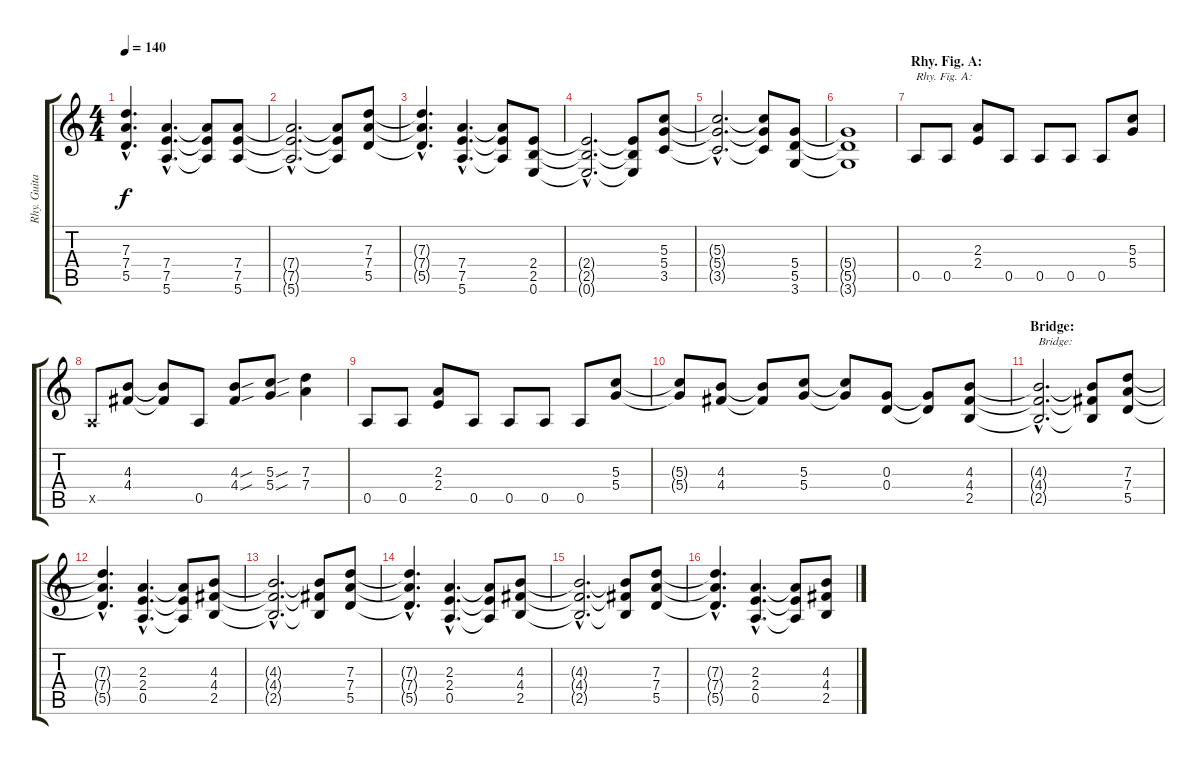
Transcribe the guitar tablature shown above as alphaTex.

\track ("Rhy. Guitar 1" "Rhy. Guita") {instrument distortionguitar}
\staff {score tabs}
\tuning (E4 B3 G3 D3 A2 E2) {hide}
\ts (4 4)
\tempo 140
\clef g2
\ks c
(7.3{hac t} 7.4{hac t} 5.5{hac t}).4{d dy f} (7.4{hac} 7.5{hac} 5.6{hac}).4{d} (7.4{t} 7.5{t} 5.6{t}).8 (7.4 7.5 5.6).8 |
(7.4{hac t} 7.5{hac t} 5.6{hac t}).2{d} (7.4{t} 7.5{t} 5.6{t}).8 (7.3 7.4 5.5).8 |
(7.3{hac t} 7.4{hac t} 5.5{hac t}).4{d} (7.4{hac} 7.5{hac} 5.6{hac}).4{d} (7.4{t} 7.5{t} 5.6{t}).8 (2.4 2.5 0.6).8 |
(2.4{hac t} 2.5{hac t} 0.6{hac t}).2{d} (2.4{t} 2.5{t} 0.6{t}).8 (5.3 5.4 3.5).8 |
(5.3{hac t} 5.4{hac t} 3.5{hac t}).2{d} (5.3{t} 5.4{t} 3.5{t}).8 (5.4 5.5 3.6).8 |
(5.4{t} 5.5{t} 3.6{t}).1 |
\section ("" "Rhy. Fig. A:")
0.5.8{txt "Rhy. Fig. A:"} 0.5.8 (2.3 2.4).8 0.5.8 0.5.8 0.5.8 0.5.8 (5.3 5.4).8 |
0.5{x}.8 (4.3 4.4).8 (4.3{t} 4.4{t}).8 0.5.8 (4.3{sou} 4.4{sou}).8 (5.3{sou} 5.4{sou}).8 (7.3 7.4).4 |
0.5.8 0.5.8 (2.3 2.4).8 0.5.8 0.5.8 0.5.8 0.5.8 (5.3 5.4).8 |
(5.3{t} 5.4{t}).8 (4.3 4.4).8 (4.3{t} 4.4{t}).8 (5.3 5.4).8 (5.3{t} 5.4{t}).8 (0.3 0.4).8 (0.3{t} 0.4{t}).8 (4.3 4.4 2.5).8 |
\section ("" "Bridge:")
(4.3{hac t} 4.4{hac t} 2.5{hac t}).2{d txt "Bridge:"} (4.3{t} 4.4{t} 2.5{t}).8 (7.3 7.4 5.5).8 |
(7.3{hac t} 7.4{hac t} 5.5{hac t}).4{d} (2.3{hac} 2.4{hac} 0.5{hac}).4{d} (2.3{t} 2.4{t} 0.5{t}).8 (4.3 4.4 2.5).8 |
(4.3{hac t} 4.4{hac t} 2.5{hac t}).2{d} (4.3{t} 4.4{t} 2.5{t}).8 (7.3 7.4 5.5).8 |
(7.3{hac t} 7.4{hac t} 5.5{hac t}).4{d} (2.3{hac} 2.4{hac} 0.5{hac}).4{d} (2.3{t} 2.4{t} 0.5{t}).8 (4.3 4.4 2.5).8 |
(4.3{hac t} 4.4{hac t} 2.5{hac t}).2{d} (4.3{t} 4.4{t} 2.5{t}).8 (7.3 7.4 5.5).8 |
(7.3{hac t} 7.4{hac t} 5.5{hac t}).4{d} (2.3{hac} 2.4{hac} 0.5{hac}).4{d} (2.3{t} 2.4{t} 0.5{t}).8 (4.3 4.4 2.5).8
